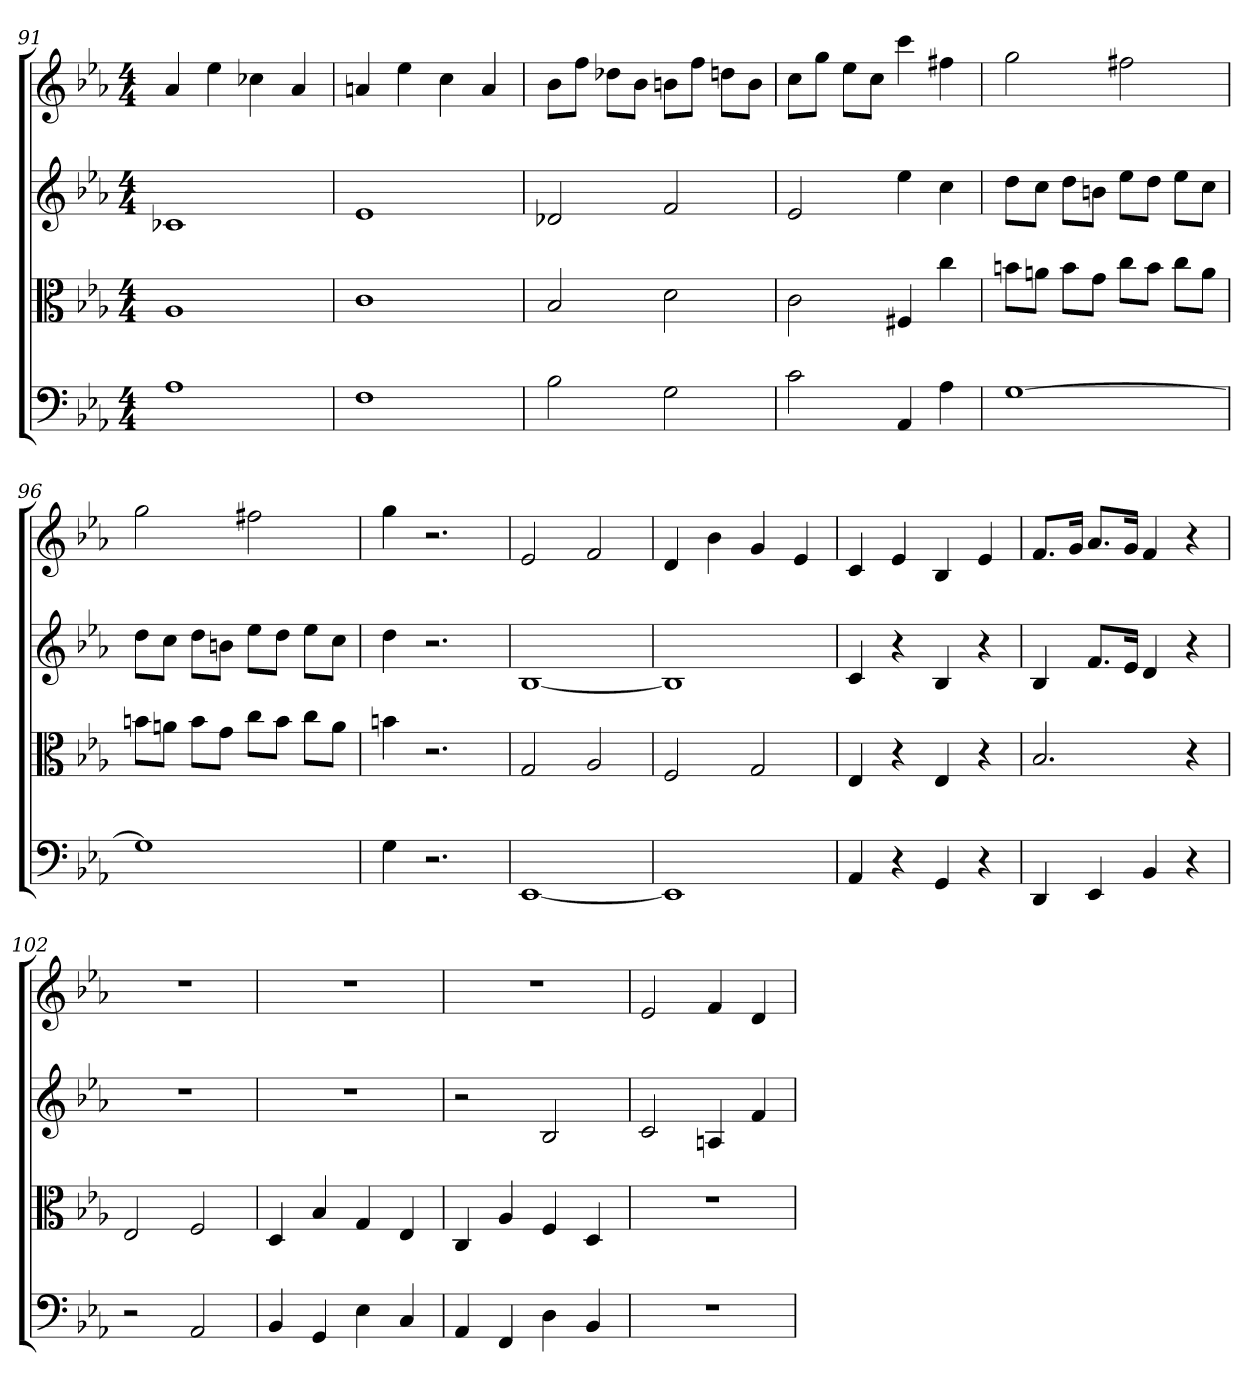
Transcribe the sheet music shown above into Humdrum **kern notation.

**kern	**kern	**kern	**kern
*part4	*part3	*part2	*part1
*staff4	*staff3	*staff2	*staff1
*clefF4	*clefC3	*	*
*k[b-e-a-]	*k[b-e-a-]	*k[b-e-a-]	*k[b-e-a-]
*E-:	*E-:	*E-:	*E-:
*M4/4	*M4/4	*M4/4	*M4/4
=91	=91	=91	=91
1A-	1A-	1c-X	4a-
.	.	.	4ee-
.	.	.	4cc-X
.	.	.	4a-
=92	=92	=92	=92
1F	1c	1e-	4an
.	.	.	4ee-
.	.	.	4cc
.	.	.	4a
=93	=93	=93	=93
2B-	2B-	2d-X	8b-L
.	.	.	8ffJ
.	.	.	8dd-XL
.	.	.	8b-J
2G	2d	2f	8bnL
.	.	.	8ffJ
.	.	.	8ddnL
.	.	.	8bJ
=94	=94	=94	=94
2c	2c	2e-	8ccL
.	.	.	8ggJ
.	.	.	8ee-L
.	.	.	8ccJ
4AA-	4F#X	4ee-	4ccc
4A-	4cc	4cc	4ff#X
=95	=95	=95	=95
[1G	8bn\L	8ddL	2gg
.	8an\J	8ccJ	.
.	8b\L	8ddL	.
.	8g\J	8bnJ	.
.	8cc\L	8ee-L	2ff#X
.	8b\J	8ddJ	.
.	8cc\L	8ee-L	.
.	8a\J	8ccJ	.
=96	=96	=96	=96
1G]	8bn\L	8ddL	2gg
.	8an\J	8ccJ	.
.	8b\L	8ddL	.
.	8g\J	8bnJ	.
.	8cc\L	8ee-L	2ff#X
.	8b\J	8ddJ	.
.	8cc\L	8ee-L	.
.	8a\J	8ccJ	.
=97	=97	=97	=97
4G	4bn	4dd	4gg
2.r	2.r	2.r	2.r
=98	=98	=98	=98
[1EE-	2G	[1B-	2e-
.	2A-	.	2f
=99	=99	=99	=99
1EE-]	2F	1B-]	4d
.	.	.	4b-
.	2G	.	4g
.	.	.	4e-
=100	=100	=100	=100
4AA-	4E-	4c	4c
4r	4r	4r	4e-
4GG	4E-	4B-	4B-
4r	4r	4r	4e-
=101	=101	=101	=101
4DD	2.B-	4B-	8.fL
.	.	.	16gJk
4EE-	.	8.fL	8.a-L
.	.	16e-Jk	16gJk
4BB-	.	4d	4f
4r	4r	4r	4r
=102	=102	=102	=102
2r	2E-	1r	1r
2AA-	2F	.	.
=103	=103	=103	=103
4BB-	4D	1r	1r
4GG	4B-	.	.
4E-	4G	.	.
4C	4E-	.	.
=104	=104	=104	=104
4AA-	4C	2r	1r
4FF	4A-	.	.
4D	4F	2B-	.
4BB-	4D	.	.
=105	=105	=105	=105
1r	1r	2c	2e-
.	.	4An	4f
.	.	4f	4d
=	=	=	=
*-	*-	*-	*-
